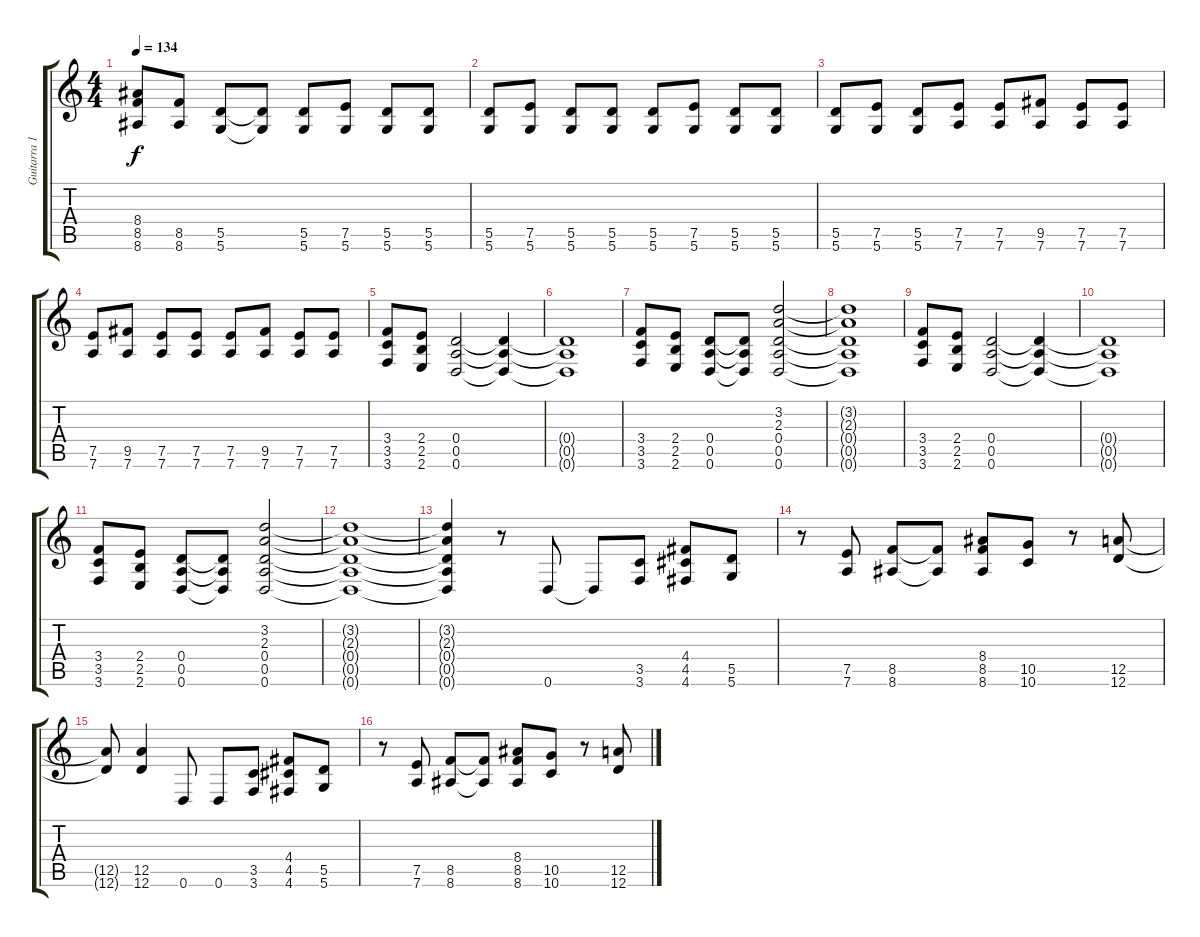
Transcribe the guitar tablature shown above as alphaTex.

\track ("Guitarra 1 [Joe Perry]" "Guitarra 1") {instrument overdrivenguitar}
\staff {score tabs}
\tuning (E4 B3 G3 D3 A2 D2) {hide}
\ts (4 4)
\tempo 134
\clef g2
\ks c
(8.4 8.5 8.6).8{dy f} (8.5 8.6).8 (5.5 5.6).8 (5.5{t} 5.6{t}).8 (5.5 5.6).8 (7.5 5.6).8 (5.5 5.6).8 (5.5 5.6).8 |
(5.5 5.6).8 (7.5 5.6).8 (5.5 5.6).8 (5.5 5.6).8 (5.5 5.6).8 (7.5 5.6).8 (5.5 5.6).8 (5.5 5.6).8 |
(5.5 5.6).8 (7.5 5.6).8 (5.5 5.6).8 (7.5 7.6).8 (7.5 7.6).8 (9.5 7.6).8 (7.5 7.6).8 (7.5 7.6).8 |
(7.5 7.6).8 (9.5 7.6).8 (7.5 7.6).8 (7.5 7.6).8 (7.5 7.6).8 (9.5 7.6).8 (7.5 7.6).8 (7.5 7.6).8 |
(3.4 3.5 3.6).8 (2.4 2.5 2.6).8 (0.4 0.5 0.6).2 (0.4{t} 0.5{t} 0.6{t}).4 |
(0.4{t} 0.5{t} 0.6{t}).1 |
(3.4 3.5 3.6).8 (2.4 2.5 2.6).8 (0.4 0.5 0.6).8 (0.4{t} 0.5{t} 0.6{t}).8 (3.2 2.3 0.4 0.5 0.6).2 |
(3.2{t} 2.3{t} 0.4{t} 0.5{t} 0.6{t}).1 |
(3.4 3.5 3.6).8 (2.4 2.5 2.6).8 (0.4 0.5 0.6).2 (0.4{t} 0.5{t} 0.6{t}).4 |
(0.4{t} 0.5{t} 0.6{t}).1 |
(3.4 3.5 3.6).8 (2.4 2.5 2.6).8 (0.4 0.5 0.6).8 (0.4{t} 0.5{t} 0.6{t}).8 (3.2 2.3 0.4 0.5 0.6).2 |
(3.2{t} 2.3{t} 0.4{t} 0.5{t} 0.6{t}).1 |
(3.2{t} 2.3{t} 0.4{t} 0.5{t} 0.6{t}).4 r.8 0.6.8 0.6{t}.8 (3.5 3.6).8 (4.4 4.5 4.6).8 (5.5 5.6).8 |
r.8 (7.5 7.6).8 (8.5 8.6).8 (8.5{t} 8.6{t}).8 (8.4 8.5 8.6).8 (10.5 10.6).8 r.8 (12.5 12.6).8 |
(12.5{t} 12.6{t}).8 (12.5 12.6).4 0.6.8 0.6.8 (3.5 3.6).8 (4.4 4.5 4.6).8 (5.5 5.6).8 |
r.8 (7.5 7.6).8 (8.5 8.6).8 (8.5{t} 8.6{t}).8 (8.4 8.5 8.6).8 (10.5 10.6).8 r.8 (12.5 12.6).8
